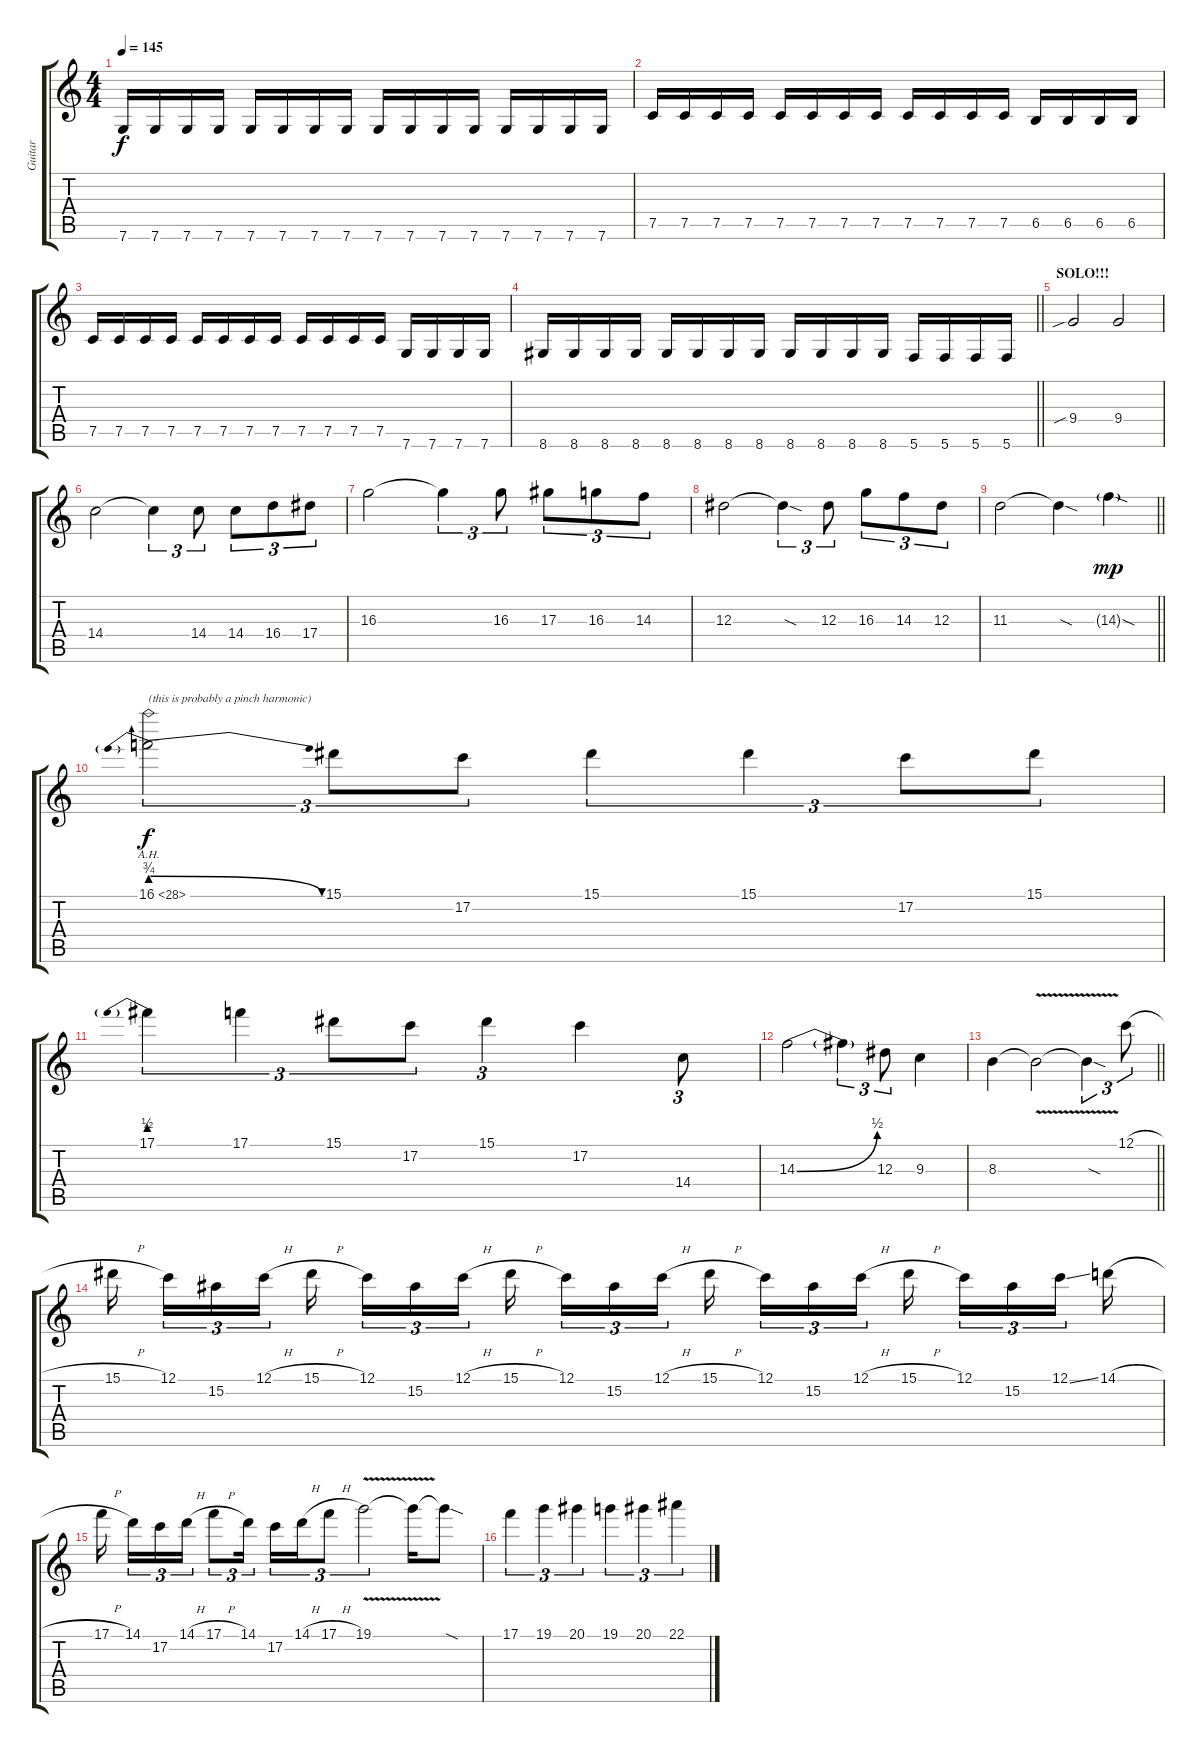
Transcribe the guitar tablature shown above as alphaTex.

\track ("Guitar" "Guitar") {instrument distortionguitar}
\staff {score tabs}
\tuning (C4 G3 Eb3 Bb2 F2 C2) {hide}
\ts (4 4)
\tempo 145
\clef g2
\ks c
7.6.16{dy f} 7.6.16 7.6.16 7.6.16 7.6.16 7.6.16 7.6.16 7.6.16 7.6.16 7.6.16 7.6.16 7.6.16 7.6.16 7.6.16 7.6.16 7.6.16 |
7.5.16 7.5.16 7.5.16 7.5.16 7.5.16 7.5.16 7.5.16 7.5.16 7.5.16 7.5.16 7.5.16 7.5.16 6.5.16 6.5.16 6.5.16 6.5.16 |
7.5.16 7.5.16 7.5.16 7.5.16 7.5.16 7.5.16 7.5.16 7.5.16 7.5.16 7.5.16 7.5.16 7.5.16 7.6.16 7.6.16 7.6.16 7.6.16 |
\barLineRight lightlight
8.6.16 8.6.16 8.6.16 8.6.16 8.6.16 8.6.16 8.6.16 8.6.16 8.6.16 8.6.16 8.6.16 8.6.16 5.6.16 5.6.16 5.6.16 5.6.16 |
\section ("" "SOLO!!!")
9.4{sib}.2 9.4.2 |
14.4.2 14.4{t}.4{tu (3 2)} 14.4.8{tu (3 2)} 14.4.8{tu (3 2)} 16.4.8{tu (3 2)} 17.4.8{tu (3 2)} |
16.3.2 16.3{t}.4{tu (3 2)} 16.3.8{tu (3 2)} 17.3.8{tu (3 2)} 16.3.8{tu (3 2)} 14.3.8{tu (3 2)} |
12.3.2 12.3{sod t}.4{tu (3 2)} 12.3.8{tu (3 2)} 16.3.8{tu (3 2)} 14.3.8{tu (3 2)} 12.3.8{tu (3 2)} |
\barLineRight lightlight
11.3.2 11.3{sod t}.4 14.3{sod g}.4{dy mp} |
\section ("" "")
16.1{be (prebendrelease 0 3 60 0) ah 12}.2{tu (3 2) txt "(this is probably a pinch harmonic)" dy f} 15.1.8{tu (3 2)} 17.2.8{tu (3 2)} 15.1.4{tu (3 2)} 15.1.4{tu (3 2)} 17.2.8{tu (3 2)} 15.1.8{tu (3 2)} |
17.1{be (prebend 0 2 60 2)}.4{tu (3 2)} 17.1.4{tu (3 2)} 15.1.8{tu (3 2)} 17.2.8{tu (3 2)} 15.1.4{tu (3 2)} 17.2.4 14.4.8{tu (3 2)} |
14.3{be (bend 0 0 60 2)}.2 14.3{t}.4{tu (3 2)} 12.3.8{tu (3 2)} 9.3.4 |
\barLineRight lightlight
8.3.4 8.3{v t}.2 8.3{sod t}.4{tu (3 2)} 12.1{h}.8{tu (3 2)} |
\section ("" "")
15.1{h}.16 12.1.16{tu (3 2)} 15.2.16{tu (3 2)} 12.1{h}.16{tu (3 2)} 15.1{h}.16 12.1.16{tu (3 2)} 15.2.16{tu (3 2)} 12.1{h}.16{tu (3 2)} 15.1{h}.16 12.1.16{tu (3 2)} 15.2.16{tu (3 2)} 12.1{h}.16{tu (3 2)} 15.1{h}.16 12.1.16{tu (3 2)} 15.2.16{tu (3 2)} 12.1{h}.16{tu (3 2)} 15.1{h}.16 12.1.16{tu (3 2)} 15.2.16{tu (3 2)} 12.1{ss}.16{tu (3 2)} 14.1{h}.16 |
17.1{h}.16 14.1.16{tu (3 2)} 17.2.16{tu (3 2)} 14.1{h}.16{tu (3 2)} 17.1{h}.8{tu (3 2)} 14.1.16{tu (3 2)} 17.2.16{tu (3 2)} 14.1{h}.16{tu (3 2)} 17.1{h}.8{tu (3 2)} 19.1{v}.2{tu (3 2)} 19.1{t}.16 19.1{sod t}.8 |
17.1.4{tu (3 2)} 19.1.4{tu (3 2)} 20.1.4{tu (3 2)} 19.1.4{tu (3 2)} 20.1.4{tu (3 2)} 22.1.4{tu (3 2)}
